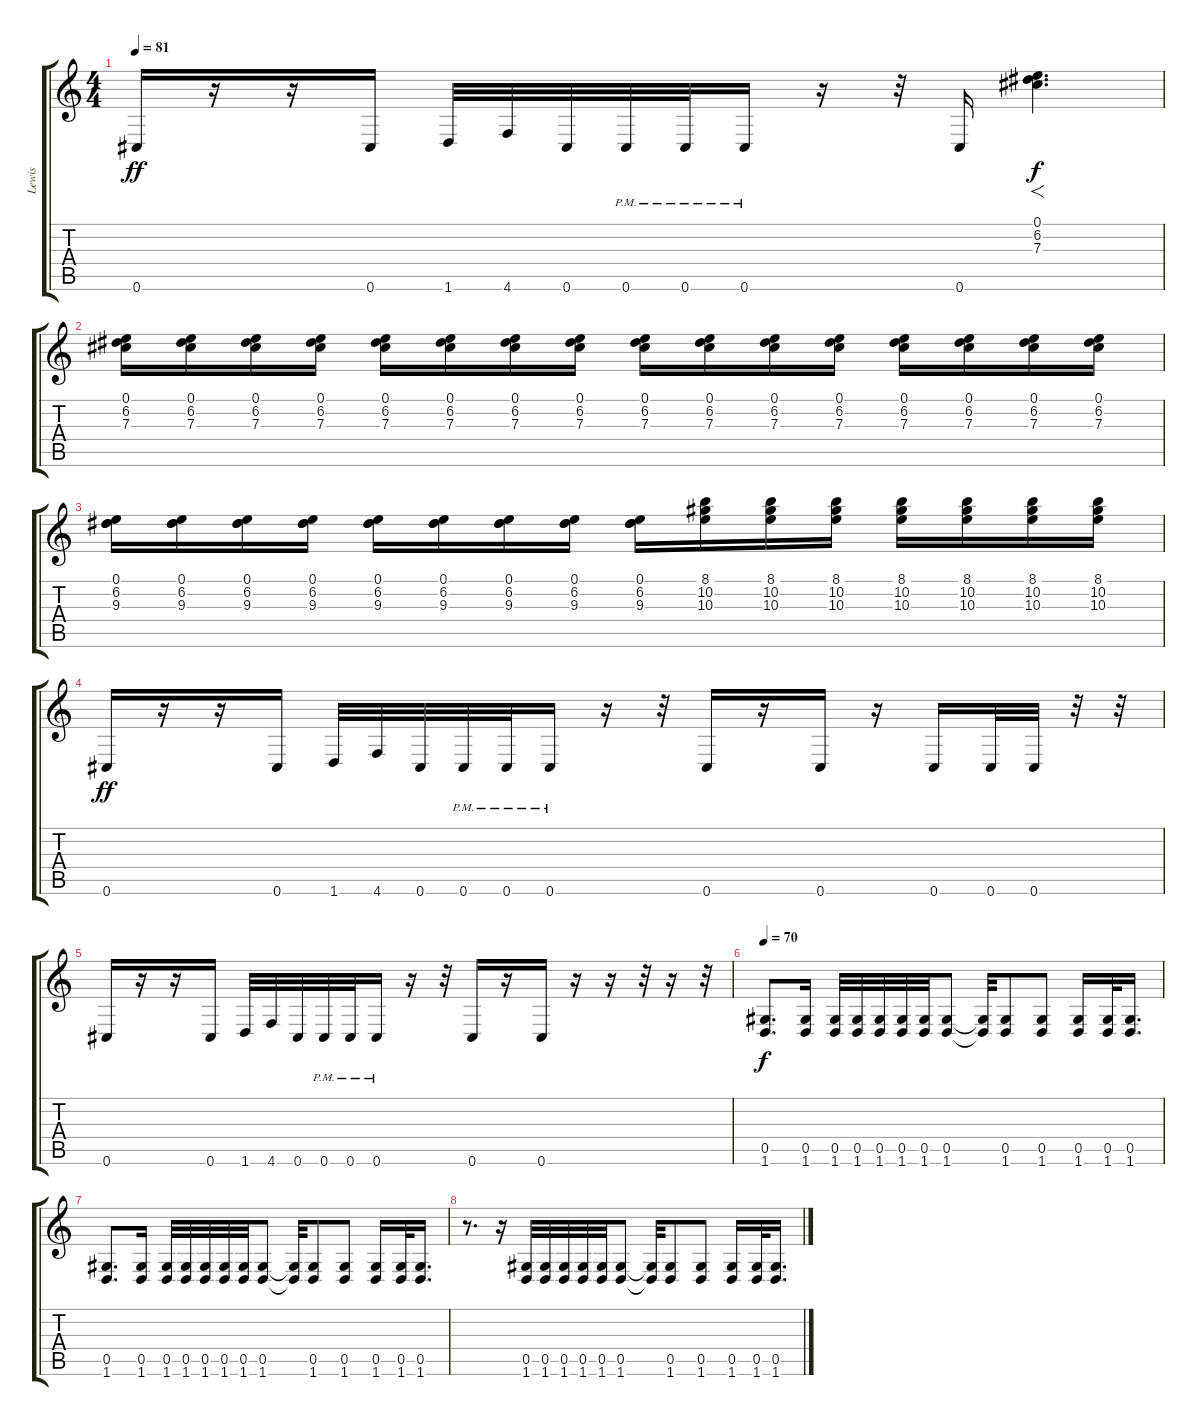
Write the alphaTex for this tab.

\track ("Lewis" "Lewis") {instrument distortionguitar}
\staff {score tabs}
\tuning (Eb4 Bb3 Gb3 Db3 Ab2 Db2) {hide}
\ts (4 4)
\tempo 81
\clef g2
\ks c
0.6.16{dy ff} r.16 r.16 0.6.16 1.6.32 4.6.32 0.6.32 0.6{pm}.32 0.6{pm}.32 0.6{pm}.16 r.16 r.32 0.6.16 (0.1 6.2 7.3).4{f d dy f} |
(0.1 6.2 7.3).16 (0.1 6.2 7.3).16 (0.1 6.2 7.3).16 (0.1 6.2 7.3).16 (0.1 6.2 7.3).16 (0.1 6.2 7.3).16 (0.1 6.2 7.3).16 (0.1 6.2 7.3).16 (0.1 6.2 7.3).16 (0.1 6.2 7.3).16 (0.1 6.2 7.3).16 (0.1 6.2 7.3).16 (0.1 6.2 7.3).16 (0.1 6.2 7.3).16 (0.1 6.2 7.3).16 (0.1 6.2 7.3).16 |
(0.1 6.2 9.3).16 (0.1 6.2 9.3).16 (0.1 6.2 9.3).16 (0.1 6.2 9.3).16 (0.1 6.2 9.3).16 (0.1 6.2 9.3).16 (0.1 6.2 9.3).16 (0.1 6.2 9.3).16 (0.1 6.2 9.3).16 (8.1 10.2 10.3).16 (8.1 10.2 10.3).16 (8.1 10.2 10.3).16 (8.1 10.2 10.3).16 (8.1 10.2 10.3).16 (8.1 10.2 10.3).16 (8.1 10.2 10.3).16 |
0.6.16{dy ff} r.16 r.16 0.6.16 1.6.32 4.6.32 0.6.32 0.6{pm}.32 0.6{pm}.32 0.6{pm}.16 r.16 r.32 0.6.16 r.16 0.6.16 r.16 0.6.16 0.6.32 0.6.32 r.32 r.32 |
0.6.16 r.16 r.16 0.6.16 1.6.32 4.6.32 0.6.32 0.6{pm}.32 0.6{pm}.32 0.6{pm}.16 r.16 r.32 0.6.16 r.16 0.6.16 r.16 r.16 r.32 r.16 r.32 |
\tempo 70
(0.5 1.6).8{d dy f} (0.5 1.6).16 (0.5 1.6).32 (0.5 1.6).32 (0.5 1.6).32 (0.5 1.6).32 (0.5 1.6).32 (0.5 1.6).8 (0.5{t} 1.6{t}).32 (0.5 1.6).8 (0.5 1.6).8 (0.5 1.6).16 (0.5 1.6).32 (0.5 1.6).16{d} |
(0.5 1.6).8{d} (0.5 1.6).16 (0.5 1.6).32 (0.5 1.6).32 (0.5 1.6).32 (0.5 1.6).32 (0.5 1.6).32 (0.5 1.6).8 (0.5{t} 1.6{t}).32 (0.5 1.6).8 (0.5 1.6).8 (0.5 1.6).16 (0.5 1.6).32 (0.5 1.6).16{d} |
r.8{d} r.16 (0.5 1.6).32 (0.5 1.6).32 (0.5 1.6).32 (0.5 1.6).32 (0.5 1.6).32 (0.5 1.6).8 (0.5{t} 1.6{t}).32 (0.5 1.6).8 (0.5 1.6).8 (0.5 1.6).16 (0.5 1.6).32 (0.5 1.6).16{d}
